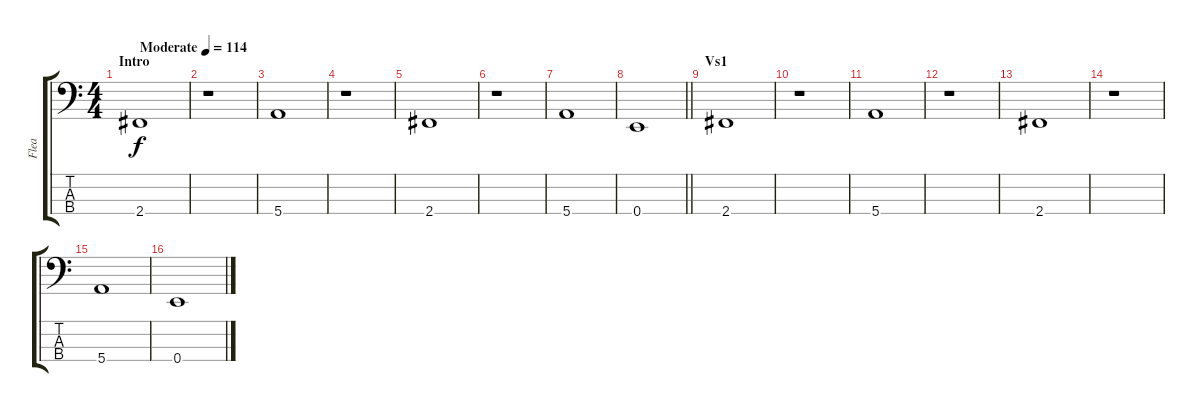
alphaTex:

\track ("Flea" "Flea") {instrument electricbassfinger}
\staff {score tabs}
\tuning (G2 D2 A1 E1) {hide}
\ts (4 4)
\section ("" "Intro")
\tempo (114 "Moderate")
\clef f4
\ks c
2.4.1{dy f instrument electricbassfinger} |
r.1 |
5.4.1 |
r.1 |
2.4.1 |
r.1 |
5.4.1 |
\barLineRight lightlight
0.4.1 |
\section ("" "Vs1")
2.4.1 |
r.1 |
5.4.1 |
r.1 |
2.4.1 |
r.1 |
5.4.1 |
0.4.1
